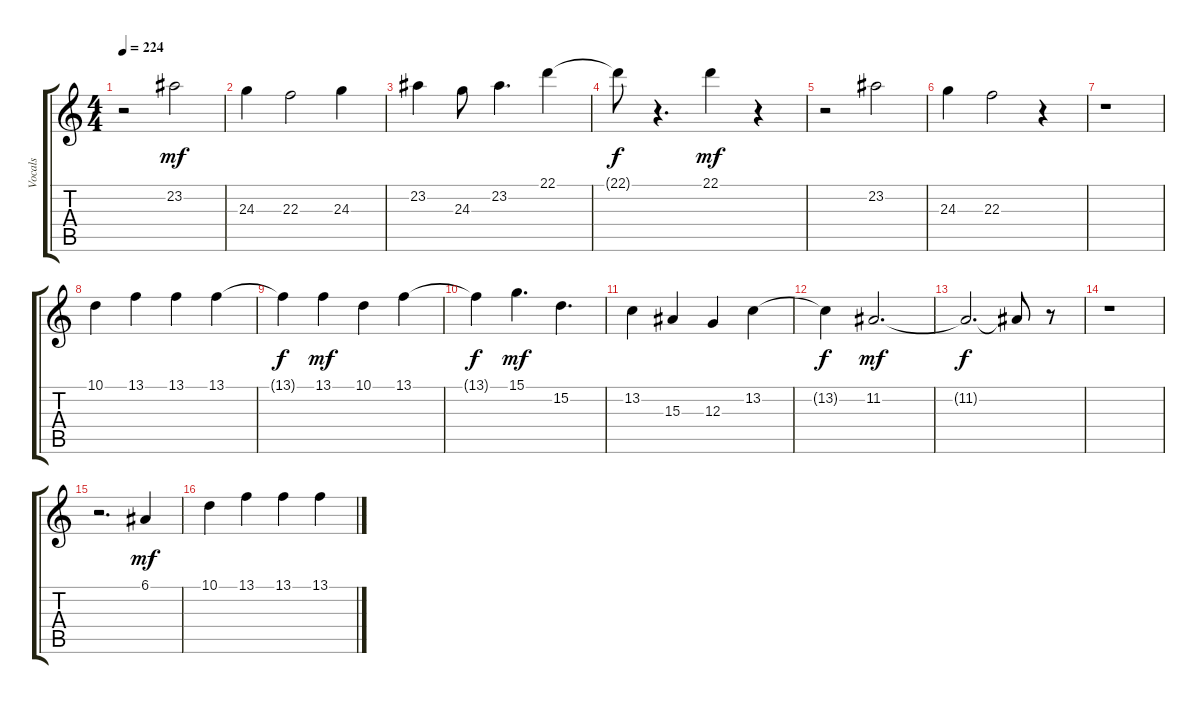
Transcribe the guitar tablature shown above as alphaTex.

\track ("Vocals" "Vocals") {instrument synthbrass1}
\staff {score tabs}
\tuning (E4 B3 G3 D3 A2 E2) {hide}
\ts (4 4)
\tempo 224
\clef g2
\ks c
r.2{dy mf} 23.2.2 |
24.3.4 22.3.2 24.3.4 |
23.2.4 24.3.8 23.2.4{d} 22.1.4 |
22.1{t}.8{dy f} r.4{d} 22.1.4{dy mf} r.4 |
r.2 23.2.2 |
24.3.4 22.3.2 r.4 |
r.1 |
10.1.4 13.1.4 13.1.4 13.1.4 |
13.1{t}.4{dy f} 13.1.4{dy mf} 10.1.4 13.1.4 |
13.1{t}.4{dy f} 15.1.4{d dy mf} 15.2.4{d} |
13.2.4 15.3.4 12.3.4 13.2.4 |
13.2{t}.4{dy f} 11.2.2{d dy mf} |
11.2{t}.2{d dy f} 11.2{t}.8 r.8 |
r.1 |
r.2{d} 6.1.4{dy mf} |
10.1.4 13.1.4 13.1.4 13.1.4
